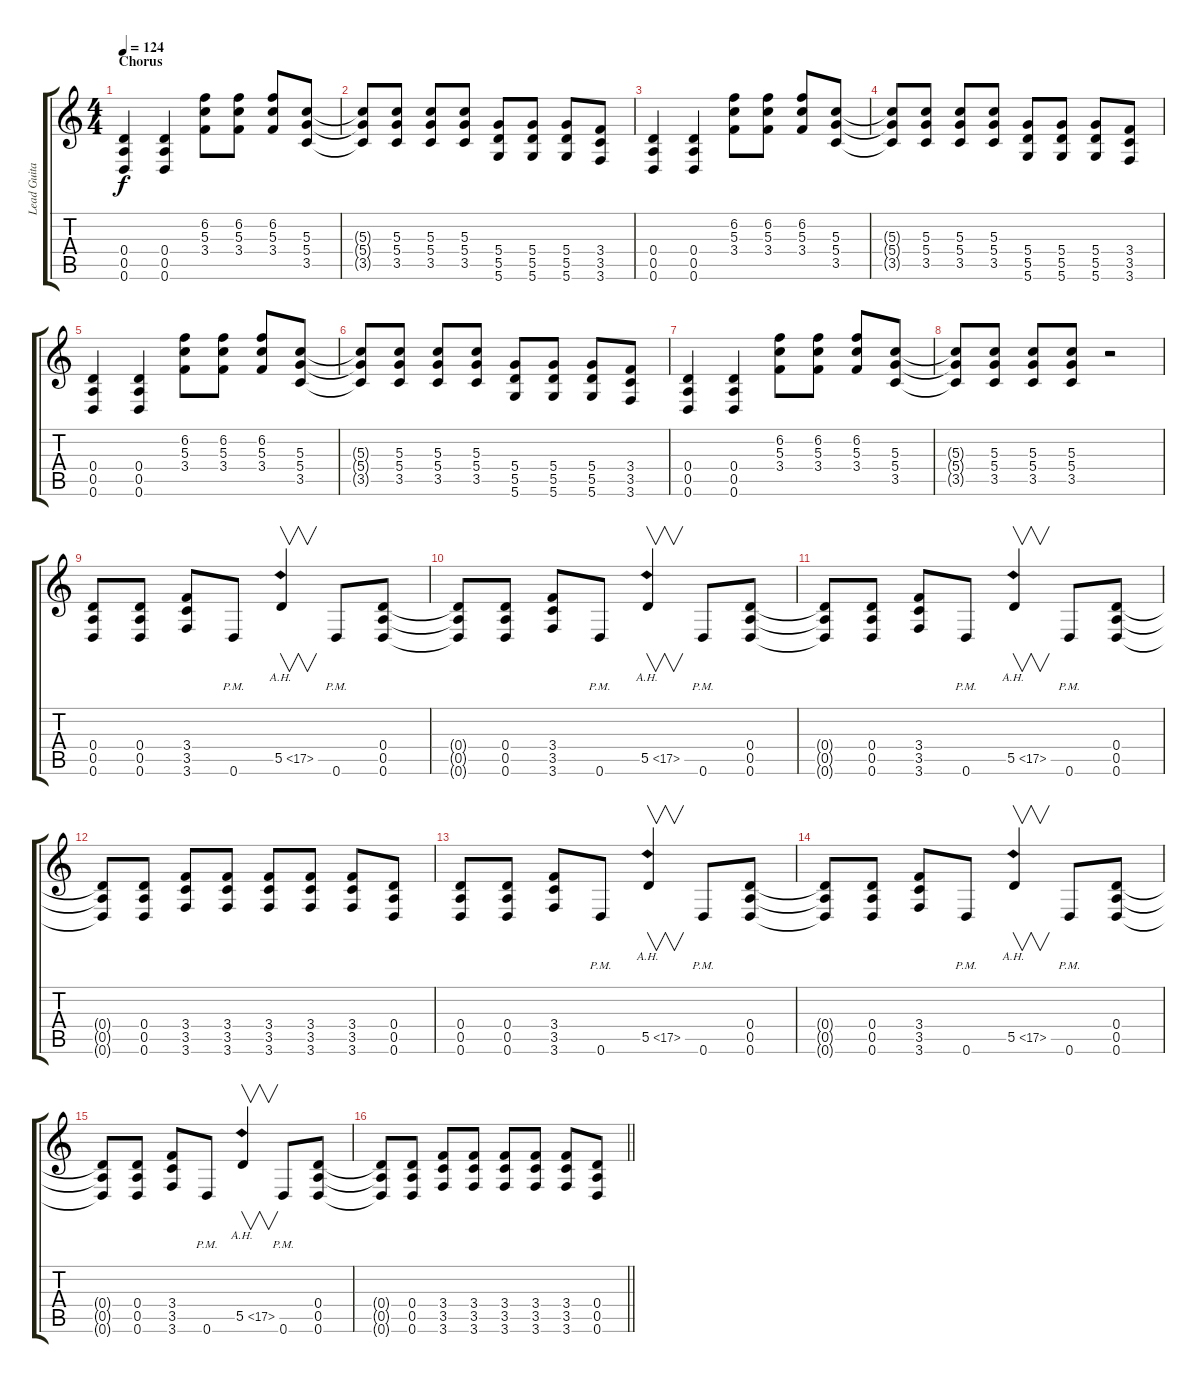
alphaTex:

\track ("Lead Guitar" "Lead Guita") {instrument distortionguitar}
\staff {score tabs}
\tuning (E4 B3 G3 D3 A2 D2) {hide}
\ts (4 4)
\section ("" "Chorus")
\tempo 124
\clef g2
\ks c
(0.4 0.5 0.6).4{dy f} (0.4 0.5 0.6).4 (6.2 5.3 3.4).8 (6.2 5.3 3.4).8 (6.2 5.3 3.4).8 (5.3 5.4 3.5).8 |
(5.3{t} 5.4{t} 3.5{t}).8 (5.3 5.4 3.5).8 (5.3 5.4 3.5).8 (5.3 5.4 3.5).8 (5.4 5.5 5.6).8 (5.4 5.5 5.6).8 (5.4 5.5 5.6).8 (3.4 3.5 3.6).8 |
(0.4 0.5 0.6).4 (0.4 0.5 0.6).4 (6.2 5.3 3.4).8 (6.2 5.3 3.4).8 (6.2 5.3 3.4).8 (5.3 5.4 3.5).8 |
(5.3{t} 5.4{t} 3.5{t}).8 (5.3 5.4 3.5).8 (5.3 5.4 3.5).8 (5.3 5.4 3.5).8 (5.4 5.5 5.6).8 (5.4 5.5 5.6).8 (5.4 5.5 5.6).8 (3.4 3.5 3.6).8 |
(0.4 0.5 0.6).4 (0.4 0.5 0.6).4 (6.2 5.3 3.4).8 (6.2 5.3 3.4).8 (6.2 5.3 3.4).8 (5.3 5.4 3.5).8 |
(5.3{t} 5.4{t} 3.5{t}).8 (5.3 5.4 3.5).8 (5.3 5.4 3.5).8 (5.3 5.4 3.5).8 (5.4 5.5 5.6).8 (5.4 5.5 5.6).8 (5.4 5.5 5.6).8 (3.4 3.5 3.6).8 |
(0.4 0.5 0.6).4 (0.4 0.5 0.6).4 (6.2 5.3 3.4).8 (6.2 5.3 3.4).8 (6.2 5.3 3.4).8 (5.3 5.4 3.5).8 |
(5.3{t} 5.4{t} 3.5{t}).8 (5.3 5.4 3.5).8 (5.3 5.4 3.5).8 (5.3 5.4 3.5).8 r.2 |
(0.4 0.5 0.6).8 (0.4 0.5 0.6).8 (3.4 3.5 3.6).8 0.6{pm}.8 5.5{ah 12}.4{v} 0.6{pm}.8 (0.4 0.5 0.6).8 |
(0.4{t} 0.5{t} 0.6{t}).8 (0.4 0.5 0.6).8 (3.4 3.5 3.6).8 0.6{pm}.8 5.5{ah 12}.4{v} 0.6{pm}.8 (0.4 0.5 0.6).8 |
(0.4{t} 0.5{t} 0.6{t}).8 (0.4 0.5 0.6).8 (3.4 3.5 3.6).8 0.6{pm}.8 5.5{ah 12}.4{v} 0.6{pm}.8 (0.4 0.5 0.6).8 |
(0.4{t} 0.5{t} 0.6{t}).8 (0.4 0.5 0.6).8 (3.4 3.5 3.6).8 (3.4 3.5 3.6).8 (3.4 3.5 3.6).8 (3.4 3.5 3.6).8 (3.4 3.5 3.6).8 (0.4 0.5 0.6).8 |
(0.4 0.5 0.6).8 (0.4 0.5 0.6).8 (3.4 3.5 3.6).8 0.6{pm}.8 5.5{ah 12}.4{v} 0.6{pm}.8 (0.4 0.5 0.6).8 |
(0.4{t} 0.5{t} 0.6{t}).8 (0.4 0.5 0.6).8 (3.4 3.5 3.6).8 0.6{pm}.8 5.5{ah 12}.4{v} 0.6{pm}.8 (0.4 0.5 0.6).8 |
(0.4{t} 0.5{t} 0.6{t}).8 (0.4 0.5 0.6).8 (3.4 3.5 3.6).8 0.6{pm}.8 5.5{ah 12}.4{v} 0.6{pm}.8 (0.4 0.5 0.6).8 |
\barLineRight lightlight
(0.4{t} 0.5{t} 0.6{t}).8 (0.4 0.5 0.6).8 (3.4 3.5 3.6).8 (3.4 3.5 3.6).8 (3.4 3.5 3.6).8 (3.4 3.5 3.6).8 (3.4 3.5 3.6).8 (0.4 0.5 0.6).8
